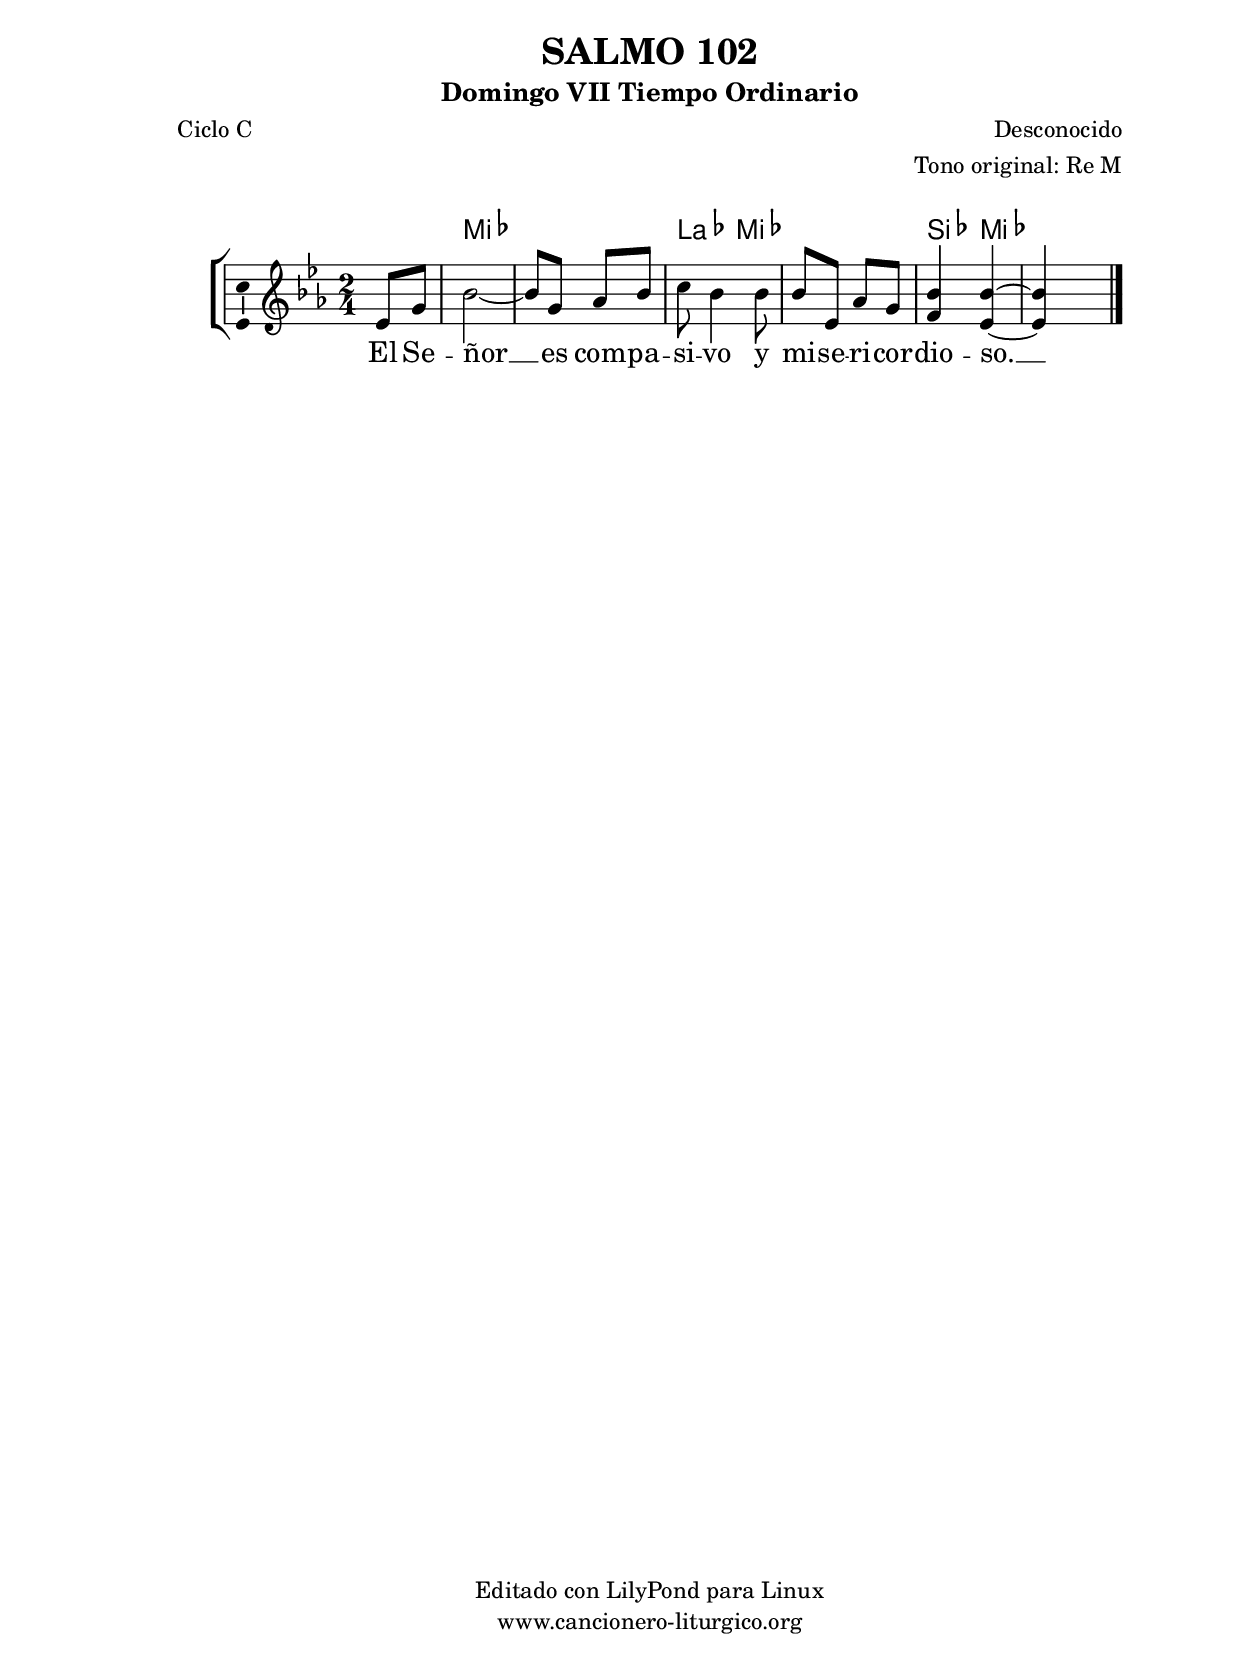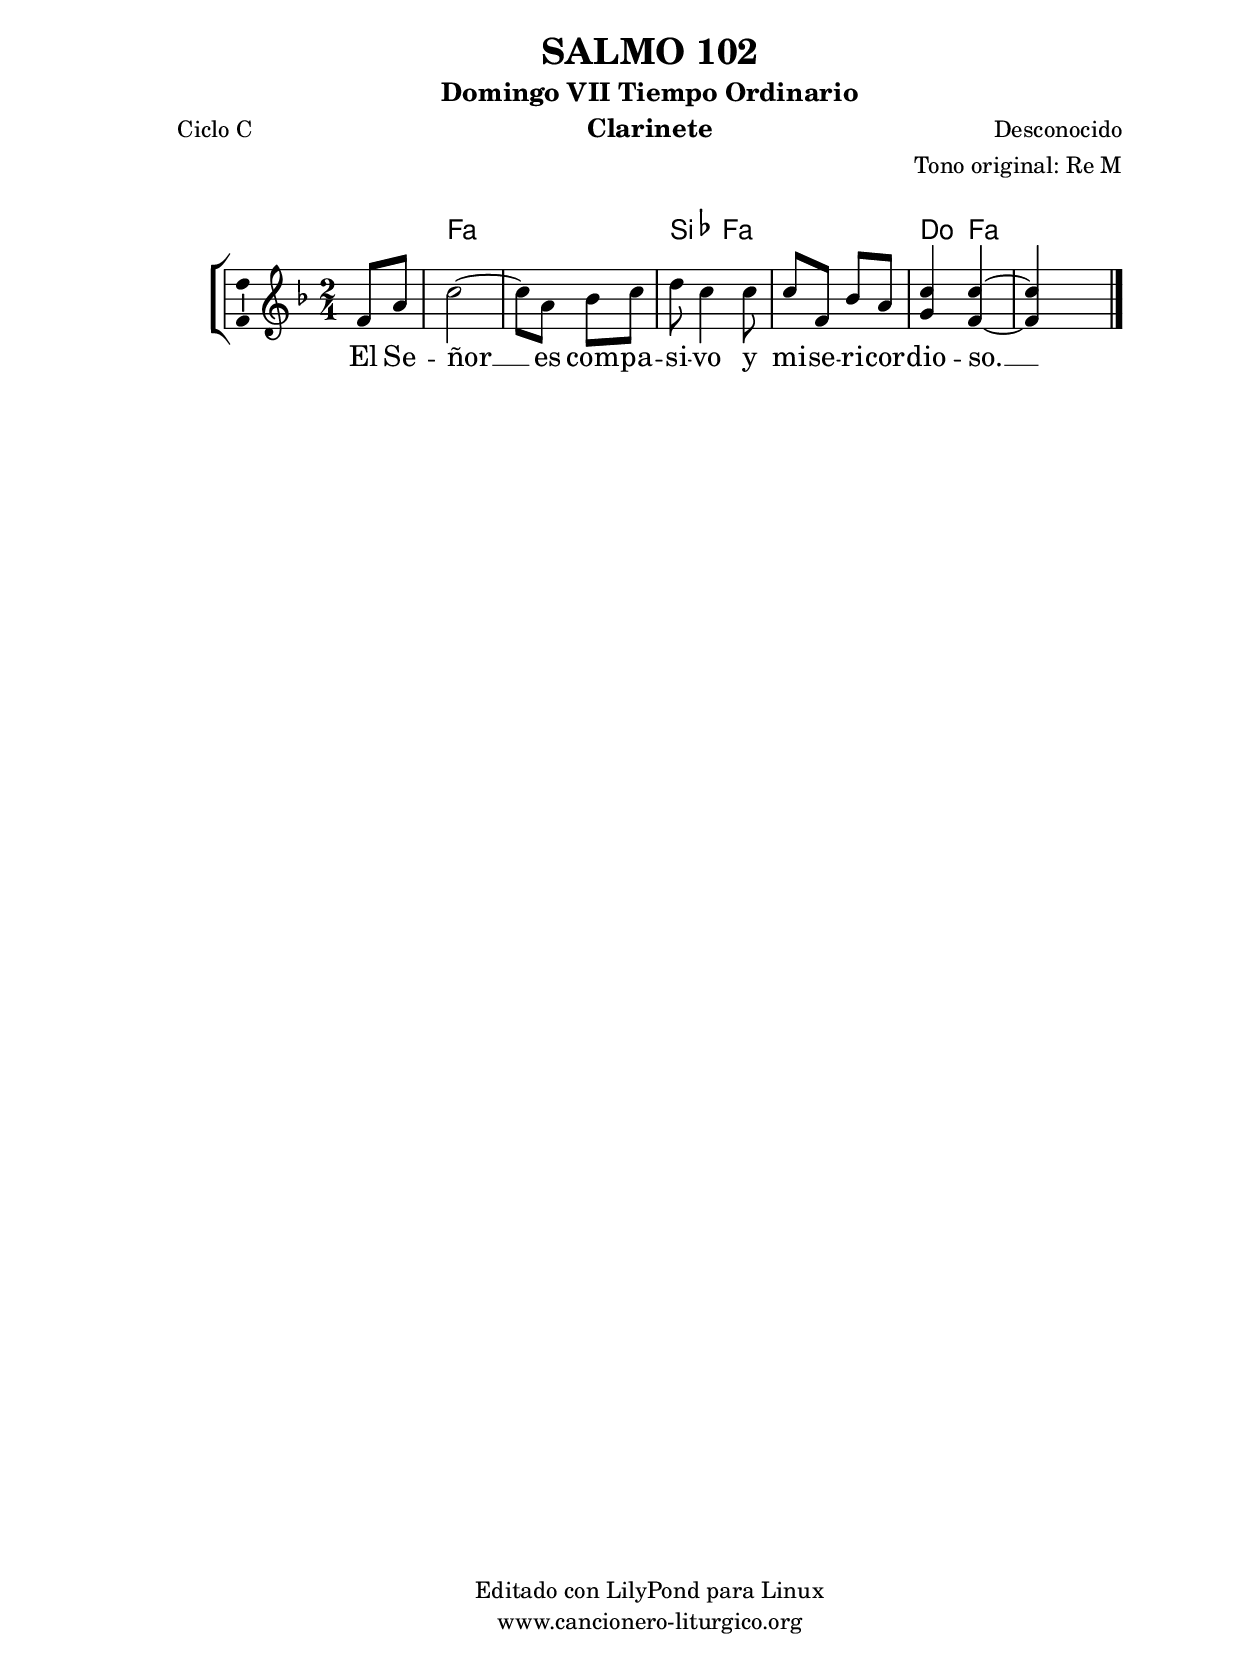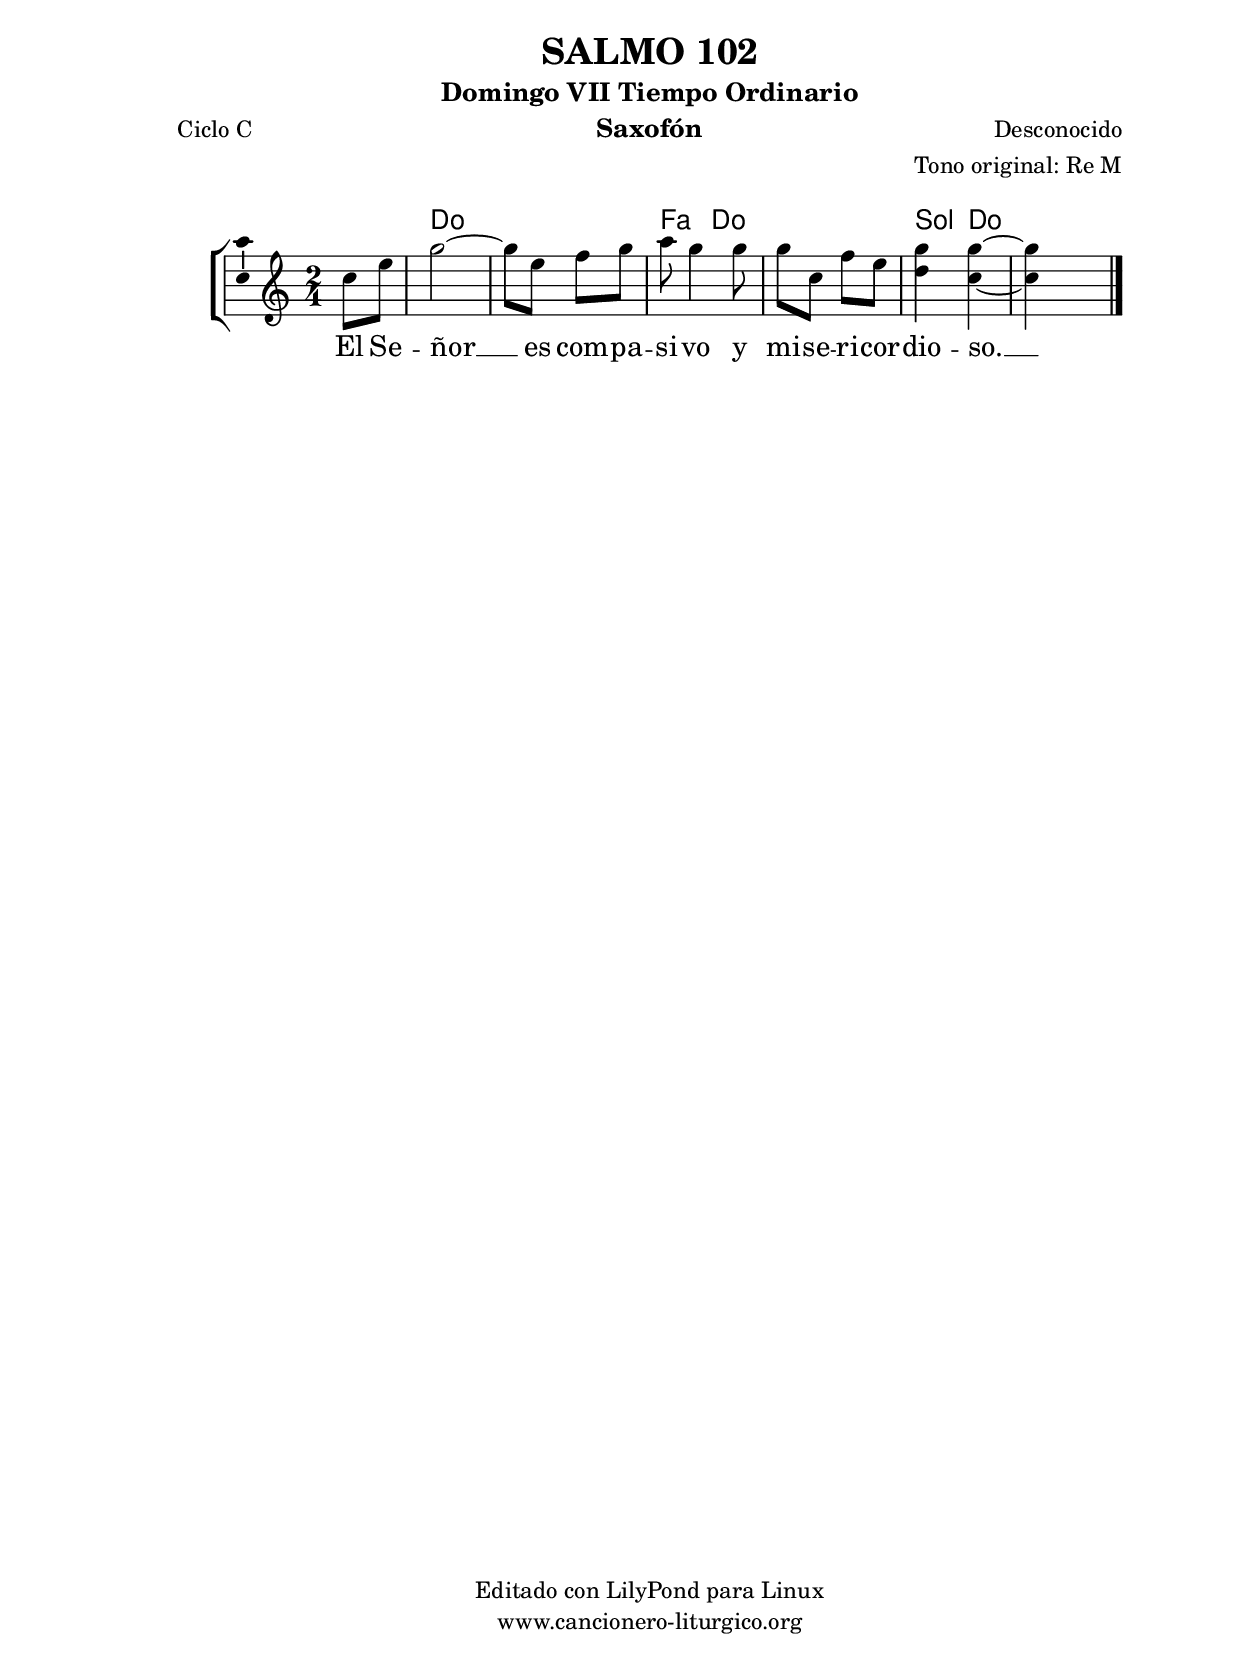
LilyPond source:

%
%para convertir .midi en .wav:
%timidity filename.midi -Ow -o finename.wav
%
%
%Para convertir de .wav a .mp3:
%lame -h -m j filename.wav
%
%
%para escuchar el midi:
%timidity nombrefichero.midi
%


%versión de lilypond para la que se ha escrito esta partitura:
\version "2.16.0"

	%Tamaño papel
	#(set-default-paper-size "a4")
	%Tamaño partitura
	#(set-global-staff-size 20)
	%No responde al pulsar sobre una nota
	#(ly:set-option 'point-and-click #f)

%parámetros del encabezamiento:
\header {
	title = "SALMO 102"
	subtitle = "Domingo VII Tiempo Ordinario"
	composer = "Desconocido"
	poet = "Ciclo C"
	meter = ""
	arranger = "Tono original: Re M"
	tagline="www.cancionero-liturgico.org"
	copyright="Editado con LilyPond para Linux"
	tiempo = "Ordinario"
	usos = "Salmo"
	letra = "El Señor es compasivo y misericordioso."
	}

%parámetros asociados al papel:
\paper  {
	oddHeaderMarkup = \markup {\fill-line { \on-the-fly #not-first-page \fromproperty #'header:title \on-the-fly #not-first-page \fromproperty #'header:composer }}
	evenHeaderMarkup = \markup {\fill-line { \fromproperty #'header:composer \fromproperty #'header:title }}
	#(set-paper-size "a4")
	print-page-number = ##f
	first-page-number = 1
	print-first-page-number = ##f
%	head-separation = 3.0 \cm
	top-margin = 2.0 \cm
	bottom-margin = 0.5\cm
%%%	bottom-margin = -1.0\cm
	left-margin = 3.0 \cm
	line-width = 16.0 \cm 
	indent = 8\mm
	interscoreline = 2.\mm
	between-system-space = 15\mm
%	para que las partituras no llenen la hoja:
	ragged-bottom = ##t
%	idem para la última hoja:
	ragged-last-bottom = ##f
%	para que las partituras llenen el ancho del papel:
	ragged-last = ##f
	after-title-space = 2.5 \cm
%page-count=1
%system-count=8

	%Flexible Vertical Spacing
%	markup-markup-spacing =
%	#'((basic-distance . 15) (minimum-distance . 15) (padding . 3))
	markup-system-spacing =
	#'((basic-distance . 15) (minimum-distance . 15) (padding . 3))
	system-system-spacing =
	#'((basic-distance . 15) (minimum-distance . 15) (padding . 3))
	score-system-spacing =
	#'((basic-distance . 15) (minimum-distance . 15) (padding . 5))
%	top-system-spacing = % header
%	#'((basic-distance . 8) (minimum-distance . 0) (padding . 3))
%	top-markup-spacing =
%	#'((basic-distance . 20) (minimum-distance . 20) (padding . 3))
	last-bottom-spacing = % footer
	#'((basic-distance . 5) (minimum-distance . 5) (padding . 3))
%	score-markup-spacing =
%	#'((basic-distance . 16) (minimum-distance . 13) (padding . 3))

	}


%parámetros que afectan a toda la partitura:
global =  {
	%clave de sol (G):
	\clef G
	%armadura:
	\transpose d ees
	\key d \major
	\tempo 4=100
	\set Score.tempoHideNote = ##t
	}


acordes = {
	\italianChords
	\chordmode {
	\transpose d ees
{

s4
d2 s g4 d s2 a4 d s2

	}
	}
}

melodia = 
	\transpose d ees
{
	\relative c'{
	\time 2/4

\partial4 d8 fis
a2~
a8 fis g a
b8 a4 a8
a8 d, g fis
<a e>4 <a d,>~
<a d,>4 s4

	\bar "|."
	}
	}


texto = \lyricmode {
El Se -- ñor __ es com -- pa -- si -- vo
y mi -- se -- ri -- cor -- dio -- so. __
	}


acordesStaff = \context ChordNames = acordesStaff <<
	\set chordChanges = ##t
	\acordes
	>>


vozStaff = \context Voice = vozStaff
\with {\consists "Ambitus_engraver"}
<<
%	\set Staff.instrumentName = ""
%	\set Staff.shortInstrumentName = ""
%	\set Staff.midiInstrument = #"clarinet"
%	\set Staff.midiInstrument = #"cello"
%	\set Staff.midiInstrument = #"flute"
	\set Staff.midiInstrument = #"electric guitar (jazz)"
%	\set Staff.midiInstrument = #"english horn"
%	\set Staff.midiInstrument = #"violin"
%	\set Staff.midiInstrument = #"glockenspiel"
	\set Staff.midiMinimumVolume = #0.7
	\set Staff.midiMaximumVolume = #0.9
	\global
	\melodia
	>>


textoStaff = \context Lyrics = textoStaff <<
	\lyricsto vozStaff \texto
	>>

\book {
	\score {
		\context ChoirStaff {
			\override StaffGroup.SystemStartBracket #'collapse-height = #1
			\override Score.SystemStartBar #'collapse-height = #1
			<<
			\acordesStaff
			\vozStaff
			\textoStaff
			>>
			}
		\layout {
	    		\context {
				\Lyrics
				\override LyricText #'font-size = #2
				}
	   		 \context {
				\Score
				%fontSize = #3
				\override StaffSymbol #'staff-space = #(magstep +3)
				%\override Beam #'thickness = #0.55
				%\override SpacingSpanner #'spacing-increment = #1.0
				%\override Slur #'height-limit = #1.5
				}
			}
		}
	\score {
		\unfoldRepeats
		\context ChoirStaff {
			<<
			\acordesStaff
			\vozStaff
			>>
			}
		\midi {
	  		\context {
	  			\Score
				tempoWholesPerMinute = #(ly:make-moment 70 4)
				}
			}
		}
	}

%Partitura para clarinete
#(define output-suffix "C")
\book {
	\header{
		instrument = "Clarinete"
		}
	\score {
		\context ChoirStaff {
			\override StaffGroup.SystemStartBracket #'collapse-height = #1
			\override Score.SystemStartBar #'collapse-height = #1
\transpose c d
			<<
			\acordesStaff
			\vozStaff
			\textoStaff
			>>
			}
		\layout {
	    		\context {
				\Lyrics
				\override LyricText #'font-size = #2
				}
	   		 \context {
				\Score
				%fontSize = #3
				\override StaffSymbol #'staff-space = #(magstep +3)
				%\override Beam #'thickness = #0.55
				%\override SpacingSpanner #'spacing-increment = #1.0
				%\override Slur #'height-limit = #1.5
				}
			}
		}
	}

%Partitura para saxofón
#(define output-suffix "S")
\book {
	\header{
		instrument = "Saxofón"
		}
	\score {
		\context ChoirStaff {
			\override StaffGroup.SystemStartBracket #'collapse-height = #1
			\override Score.SystemStartBar #'collapse-height = #1
\transpose c a
			<<
			\acordesStaff
			\vozStaff
			\textoStaff
			>>
			}
		\layout {
	    		\context {
				\Lyrics
				\override LyricText #'font-size = #2
				}
	   		 \context {
				\Score
				%fontSize = #3
				\override StaffSymbol #'staff-space = #(magstep +3)
				%\override Beam #'thickness = #0.55
				%\override SpacingSpanner #'spacing-increment = #1.0
				%\override Slur #'height-limit = #1.5
				}
			}
		}
	}

